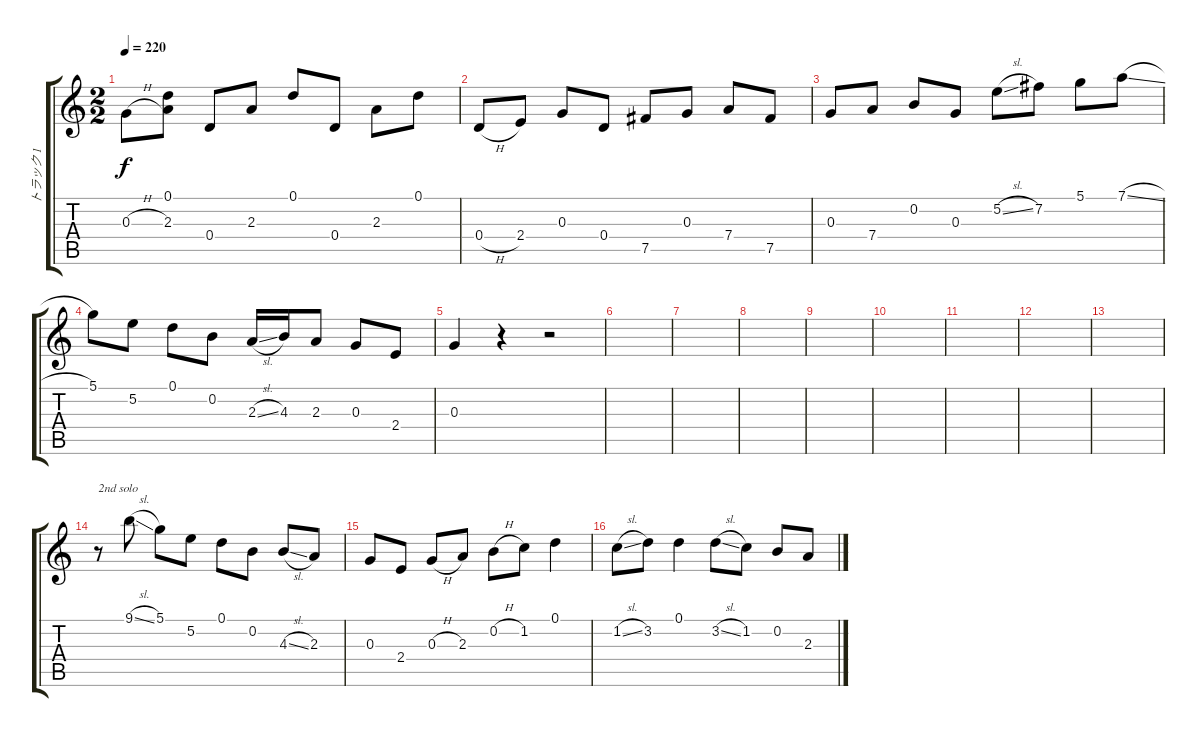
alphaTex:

\track ("トラック 1" "トラック 1") {instrument acousticguitarsteel}
\staff {score tabs}
\tuning (D4 B3 G3 D3 B2 G2) {hide}
\ts (2 2)
\tempo 220
\clef g2
\ks c
0.3{h}.8{dy f} (0.1 2.3).8 0.4.8 2.3.8 0.1.8 0.4.8 2.3.8 0.1.8 |
0.4{h}.8 2.4.8 0.3.8 0.4.8 7.5.8 0.3.8 7.4.8 7.5.8 |
0.3.8 7.4.8 0.2.8 0.3.8 5.2{sl}.8 7.2.8 5.1.8 7.1{sl}.8 |
5.1.8 5.2.8 0.1.8 0.2.8 2.3{sl}.16 4.3.16 2.3.8 0.3.8 2.4.8 |
0.3.4 r.4 r.2 |
|
|
|
|
|
|
|
|
r.8{txt "2nd solo"} 9.1{sl}.8 5.1.8 5.2.8 0.1.8 0.2.8 4.3{sl}.8 2.3.8 |
0.3.8 2.4.8 0.3{h}.8 2.3.8 0.2{h}.8 1.2.8 0.1.4 |
1.2{sl}.8 3.2.8 0.1.4 3.2{sl}.8 1.2.8 0.2.8 2.3.8
